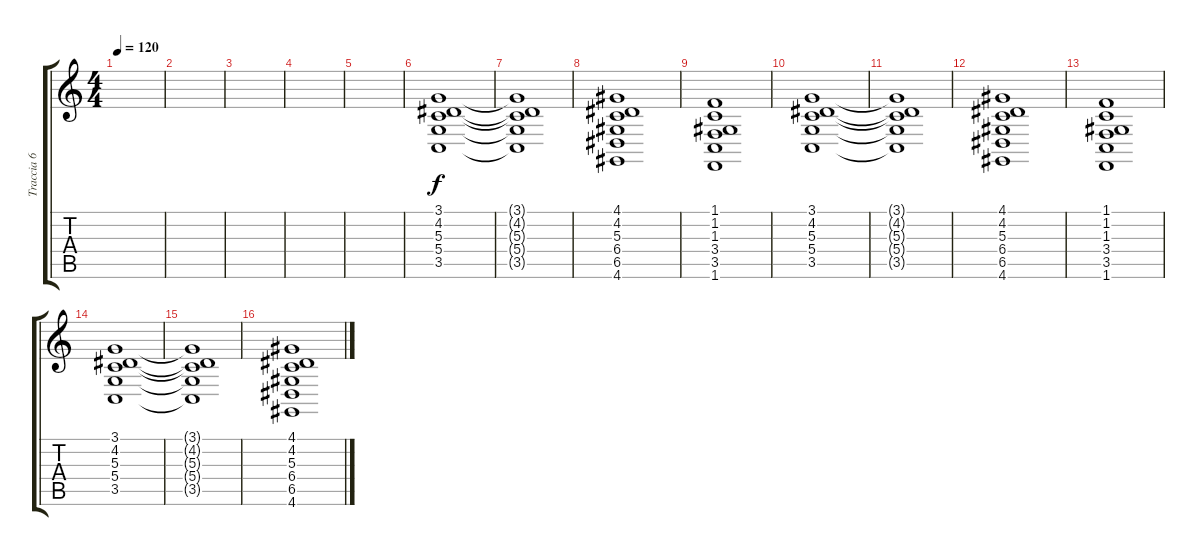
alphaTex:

\track ("Traccia 6" "Traccia 6") {instrument stringensemble2}
\staff {score tabs}
\tuning (E4 B3 G3 D3 A2 E2) {hide}
\ts (4 4)
\tempo 120
\clef g2
\ks c
|
|
|
|
|
(3.1 4.2 5.3 5.4 3.5).1 |
(3.1{t} 4.2{t} 5.3{t} 5.4{t} 3.5{t}).1 |
(4.1 4.2 5.3 6.4 6.5 4.6).1 |
(1.1 1.2 1.3 3.4 3.5 1.6).1 |
(3.1 4.2 5.3 5.4 3.5).1 |
(3.1{t} 4.2{t} 5.3{t} 5.4{t} 3.5{t}).1 |
(4.1 4.2 5.3 6.4 6.5 4.6).1 |
(1.1 1.2 1.3 3.4 3.5 1.6).1 |
(3.1 4.2 5.3 5.4 3.5).1 |
(3.1{t} 4.2{t} 5.3{t} 5.4{t} 3.5{t}).1 |
(4.1 4.2 5.3 6.4 6.5 4.6).1
